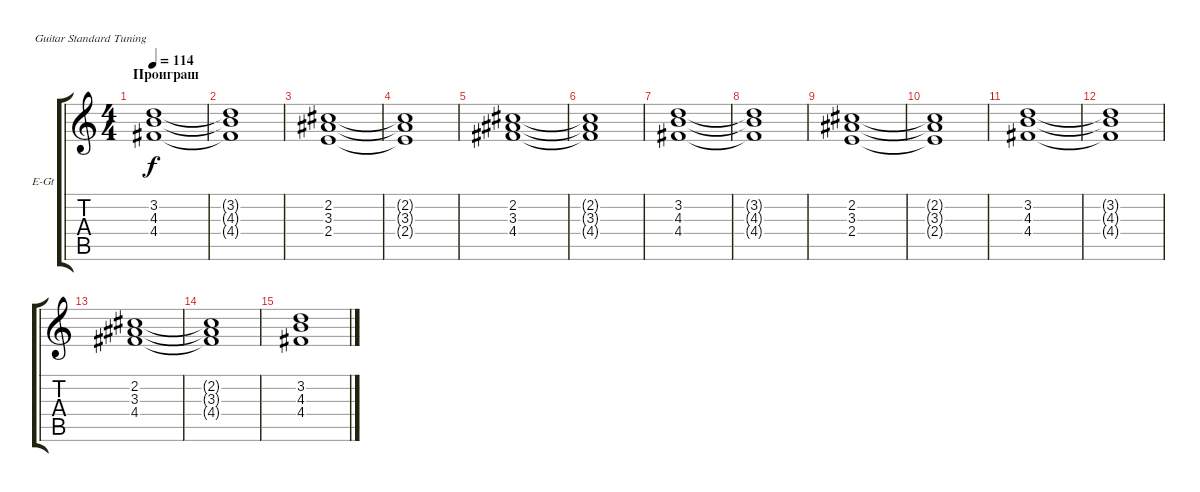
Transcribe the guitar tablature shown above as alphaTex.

\defaultSystemsLayout 4
\bracketExtendMode groupsimilarinstruments
\firstSystemTrackNameOrientation horizontal
\otherSystemsTrackNameOrientation horizontal
\track ("А. Андреев" "E-Gt") {instrument electricguitarclean}
\staff {score tabs}
\tuning (E4 B3 G3 D3 A2 E2)
\ts (4 4)
\section ("" "Проиграш")
\tempo 114
\clef g2
\scale
0.333333
\ks c
(4.4 4.3 3.2).1{dy f} |
\scale
0.333333 (4.4{t} 4.3{t} 3.2{t}).1 |
\scale
0.333333 (2.2 3.3 2.4).1 |
\scale
0.333333 (2.2{t} 3.3{t} 2.4{t}).1 |
\scale
0.333333 (2.2 3.3 4.4).1 |
\scale
0.333333 (2.2{t} 3.3{t} 4.4{t}).1 |
\scale
0.333333 (4.4 4.3 3.2).1 |
\scale
0.333333 (4.4{t} 4.3{t} 3.2{t}).1 |
\scale
0.333333 (2.2 3.3 2.4).1 |
\scale
0.333333 (2.2{t} 3.3{t} 2.4{t}).1 |
\scale
0.333333 (4.4 4.3 3.2).1 |
\scale
0.333333 (4.4{t} 4.3{t} 3.2{t}).1 |
\scale
0.333333 (2.2 3.3 4.4).1 |
\scale
0.333333 (2.2{t} 3.3{t} 4.4{t}).1 |
\scale
0.333333 (4.4 4.3 3.2).1 |
\scale
0.333333
